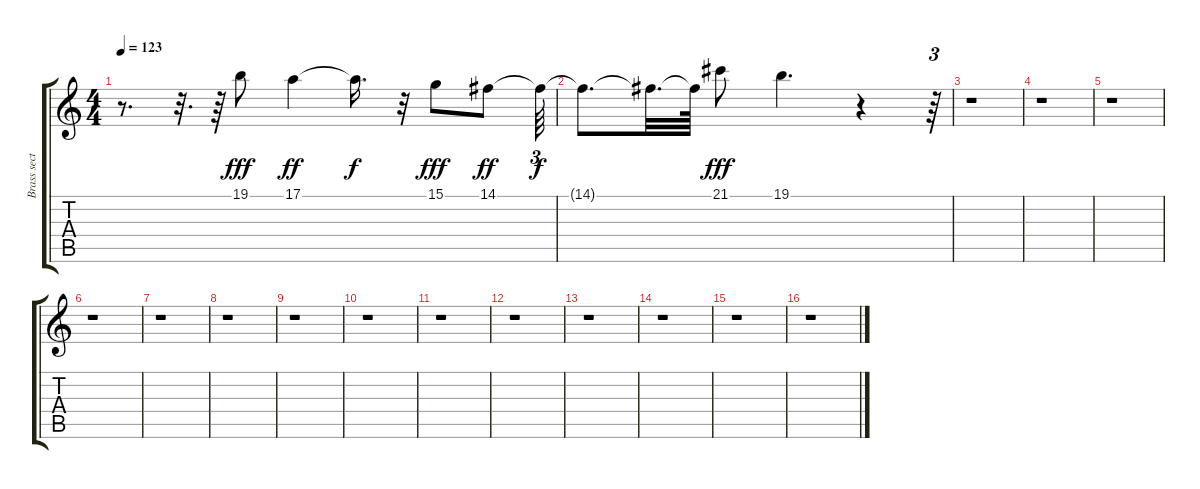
\track ("Brass section" "Brass sect") {instrument brasssection}
\staff {score tabs}
\tuning (E4 B3 G3 D3 A2 E2) {hide}
\ts (4 4)
\tempo 123
\clef g2
\ks c
r.8{d dy mf} r.32{d} r.64 19.1.8{dy fff} 17.1.4{dy ff} 17.1{t}.16{d dy f} r.32 15.1.8{dy fff} 14.1.8{dy ff} 14.1{t}.64{tu (3 2) dy f} |
14.1{t}.8{d} 14.1{t}.32{d} 14.1{t}.64 21.1.8{dy fff} 19.1.4{d} r.4 r.64{tu (3 2)} |
r.1 |
r.1 |
r.1 |
r.1 |
r.1 |
r.1 |
r.1 |
r.1 |
r.1 |
r.1 |
r.1 |
r.1 |
r.1 |
r.1
